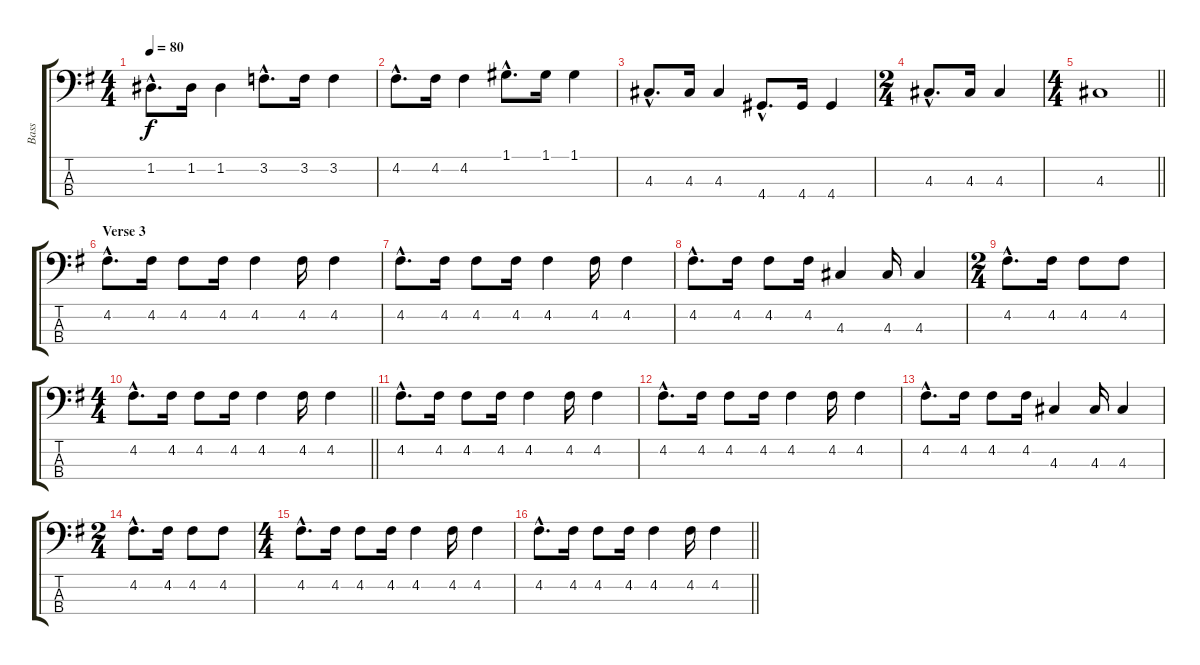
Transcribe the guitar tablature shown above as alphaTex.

\track ("Bass" "Bass") {instrument electricbassfinger}
\staff {score tabs}
\tuning (G2 D2 A1 E1) {hide}
\ts (4 4)
\tempo 80
\clef f4
\ks g
1.2{hac}.8{d dy f} 1.2.16 1.2.4 3.2{hac}.8{d} 3.2.16 3.2.4 |
4.2{hac}.8{d} 4.2.16 4.2.4 1.1{hac}.8{d} 1.1.16 1.1.4 |
4.3{hac}.8{d} 4.3.16 4.3.4 4.4{hac}.8{d} 4.4.16 4.4.4 |
\ts (2 4)
4.3{hac}.8{d} 4.3.16 4.3.4 |
\ts (4 4)
\barLineRight lightlight
4.3.1 |
\section ("" "Verse 3")
4.2{hac}.8{d} 4.2.16 4.2.8 4.2.16 4.2.4 4.2.16 4.2.4 |
4.2{hac}.8{d} 4.2.16 4.2.8 4.2.16 4.2.4 4.2.16 4.2.4 |
4.2{hac}.8{d} 4.2.16 4.2.8 4.2.16 4.3.4 4.3.16 4.3.4 |
\ts (2 4)
4.2{hac}.8{d} 4.2.16 4.2.8 4.2.8 |
\ts (4 4)
\barLineRight lightlight
4.2{hac}.8{d} 4.2.16 4.2.8 4.2.16 4.2.4 4.2.16 4.2.4 |
4.2{hac}.8{d} 4.2.16 4.2.8 4.2.16 4.2.4 4.2.16 4.2.4 |
4.2{hac}.8{d} 4.2.16 4.2.8 4.2.16 4.2.4 4.2.16 4.2.4 |
4.2{hac}.8{d} 4.2.16 4.2.8 4.2.16 4.3.4 4.3.16 4.3.4 |
\ts (2 4)
4.2{hac}.8{d} 4.2.16 4.2.8 4.2.8 |
\ts (4 4)
4.2{hac}.8{d} 4.2.16 4.2.8 4.2.16 4.2.4 4.2.16 4.2.4 |
\barLineRight lightlight
4.2{hac}.8{d} 4.2.16 4.2.8 4.2.16 4.2.4 4.2.16 4.2.4
